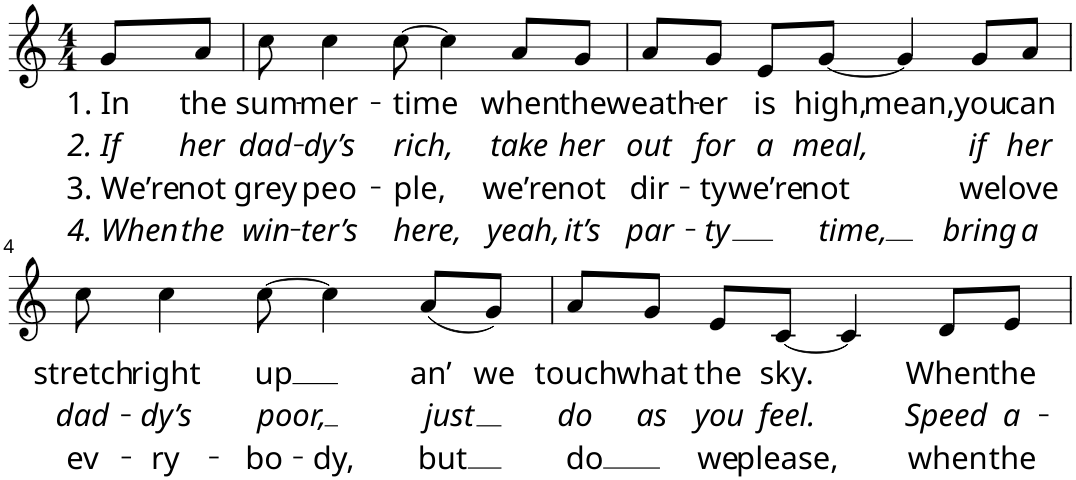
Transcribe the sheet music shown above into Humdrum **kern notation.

**kern	**text	**text	**text	**text
*part1	*part1	*part1	*part1	*part1
*staff1	*staff1	*staff1	*staff1	*staff1
*I"P1	*	*	*	*
*clefG2	*	*	*	*
*k[]	*	*	*	*
*M4/4	*	*	*	*
=1	=1	=1	=1	=1
!	!LO:LY:b	!LO:LY:b	!LO:LY:b	!LO:LY:b
8g/L	1. In	2. If	3. We’re	4. When
!	!LO:LY:b	!LO:LY:b	!LO:LY:b	!LO:LY:b
8a/J	the	her	not	the
=2	=2	=2	=2	=2
!	!LO:LY:b	!LO:LY:b	!LO:LY:b	!LO:LY:b
8cc\	sum-	dad-	grey	win-
!	!LO:LY:b	!LO:LY:b	!LO:LY:b	!LO:LY:b
4cc\	-mer-	-dy’s	peo-	-ter’s
!	!LO:LY:b	!LO:LY:b	!LO:LY:b	!LO:LY:b
[8cc\	-time	rich,	-ple,	here,
4cc\]	.	.	.	.
!	!LO:LY:b	!LO:LY:b	!LO:LY:b	!LO:LY:b
8a/L	when	take	we’re	yeah,
!	!LO:LY:b	!LO:LY:b	!LO:LY:b	!LO:LY:b
8g/J	the	her	not	it’s
=3	=3	=3	=3	=3
!	!LO:LY:b	!LO:LY:b	!LO:LY:b	!LO:LY:b
8a/L	weath-	out	dir-	par-
!	!LO:LY:b	!LO:LY:b	!LO:LY:b	!LO:LY:b
8g/J	-er	for	-ty	-ty
!	!LO:LY:b	!LO:LY:b	!LO:LY:b	!
8e/L	is	a	we’re	.
!	!LO:LY:b	!LO:LY:b	!LO:LY:b	!LO:LY:b
[8g/J	high,	meal,	not	time,
!	!LO:LY:b	!	!	!
4g/]	mean,	.	.	.
!	!LO:LY:b	!LO:LY:b	!LO:LY:b	!LO:LY:b
8g/L	you	if	we	bring
!	!LO:LY:b	!LO:LY:b	!LO:LY:b	!LO:LY:b
8a/J	can	her	love	a
!!LO:LB:g=z
=4	=4	=4	=4	=4
!	!LO:LY:b	!LO:LY:b	!LO:LY:b	!
8cc\	stretch	dad-	ev-	.
!	!LO:LY:b	!LO:LY:b	!LO:LY:b	!
4cc\	right	-dy’s	-ry-	.
!	!LO:LY:b	!LO:LY:b	!LO:LY:b	!
[8cc\	up	poor,	-bo-	.
!	!	!	!LO:LY:b	!
4cc\]	.	.	-dy,	.
!	!LO:LY:b	!LO:LY:b	!LO:LY:b	!
(8a/L	an’	just	but	.
!	!LO:LY:b	!	!	!
8g/J)	we	.	.	.
=5	=5	=5	=5	=5
!	!LO:LY:b	!LO:LY:b	!LO:LY:b	!
8a/L	touch	do	do	.
!	!LO:LY:b	!LO:LY:b	!	!
8g/J	what	as	.	.
!	!LO:LY:b	!LO:LY:b	!LO:LY:b	!
8e/L	the	you	we	.
!	!LO:LY:b	!LO:LY:b	!LO:LY:b	!
[8c/J	sky.	feel.	please,	.
4c/]	.	.	.	.
!	!LO:LY:b	!LO:LY:b	!LO:LY:b	!
8d/L	When	Speed	when	.
!	!LO:LY:b	!LO:LY:b	!LO:LY:b	!
8e/J	the	a-	the	.
=	=	=	=	=
*-	*-	*-	*-	*-
